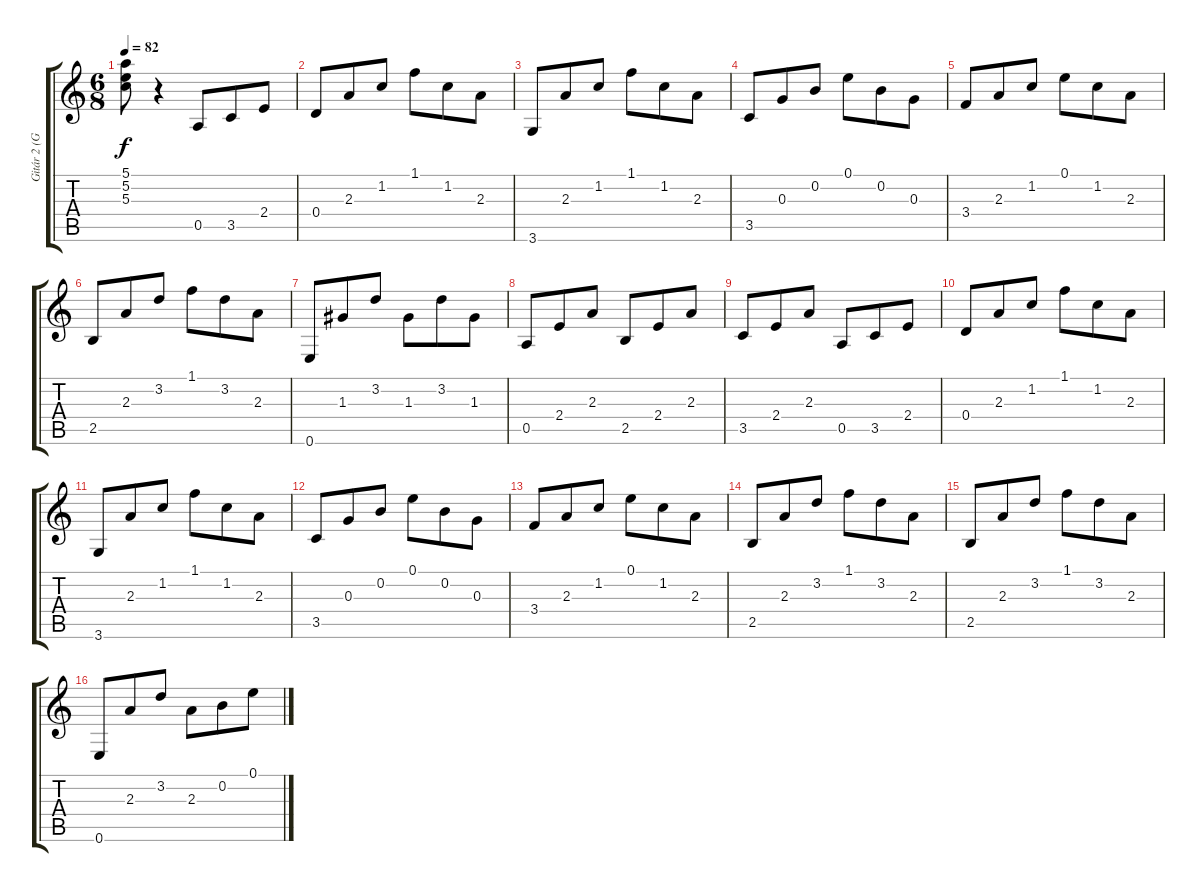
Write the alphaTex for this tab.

\track ("Gitár 2 (Gary Moore)" "Gitár 2 (G") {instrument electricguitarclean}
\staff {score tabs}
\tuning (E4 B3 G3 D3 A2 E2) {hide}
\ts (6 8)
\tempo 82
\clef g2
\ks c
(5.1 5.2 5.3).8{dy f} r.4 0.5.8 3.5.8 2.4.8 |
0.4.8 2.3.8 1.2.8 1.1.8 1.2.8 2.3.8 |
3.6.8 2.3.8 1.2.8 1.1.8 1.2.8 2.3.8 |
3.5.8 0.3.8 0.2.8 0.1.8 0.2.8 0.3.8 |
3.4.8 2.3.8 1.2.8 0.1.8 1.2.8 2.3.8 |
2.5.8 2.3.8 3.2.8 1.1.8 3.2.8 2.3.8 |
0.6.8 1.3.8 3.2.8 1.3.8 3.2.8 1.3.8 |
0.5.8 2.4.8 2.3.8 2.5.8 2.4.8 2.3.8 |
3.5.8 2.4.8 2.3.8 0.5.8 3.5.8 2.4.8 |
0.4.8 2.3.8 1.2.8 1.1.8 1.2.8 2.3.8 |
3.6.8 2.3.8 1.2.8 1.1.8 1.2.8 2.3.8 |
3.5.8 0.3.8 0.2.8 0.1.8 0.2.8 0.3.8 |
3.4.8 2.3.8 1.2.8 0.1.8 1.2.8 2.3.8 |
2.5.8 2.3.8 3.2.8 1.1.8 3.2.8 2.3.8 |
2.5.8 2.3.8 3.2.8 1.1.8 3.2.8 2.3.8 |
0.6.8 2.3.8 3.2.8 2.3.8 0.2.8 0.1.8
